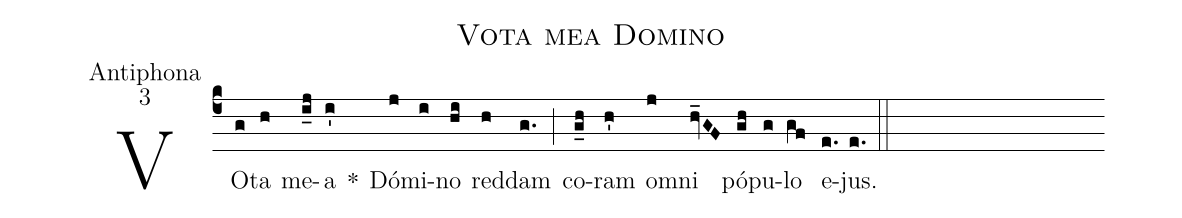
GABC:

name:Vota mea Domino;
office-part:Antiphona;
mode:3;
%%
(c4) VO(g)ta(h) me(i_j)a(i') *() Dó(j)mi(i)no(hi) red(h)dam(g.) (;) co(g_h)ram(h') o(j)mni(hv_GF) pó(gh)pu(g)lo(gf) e(e.)jus.(e.) (::)
